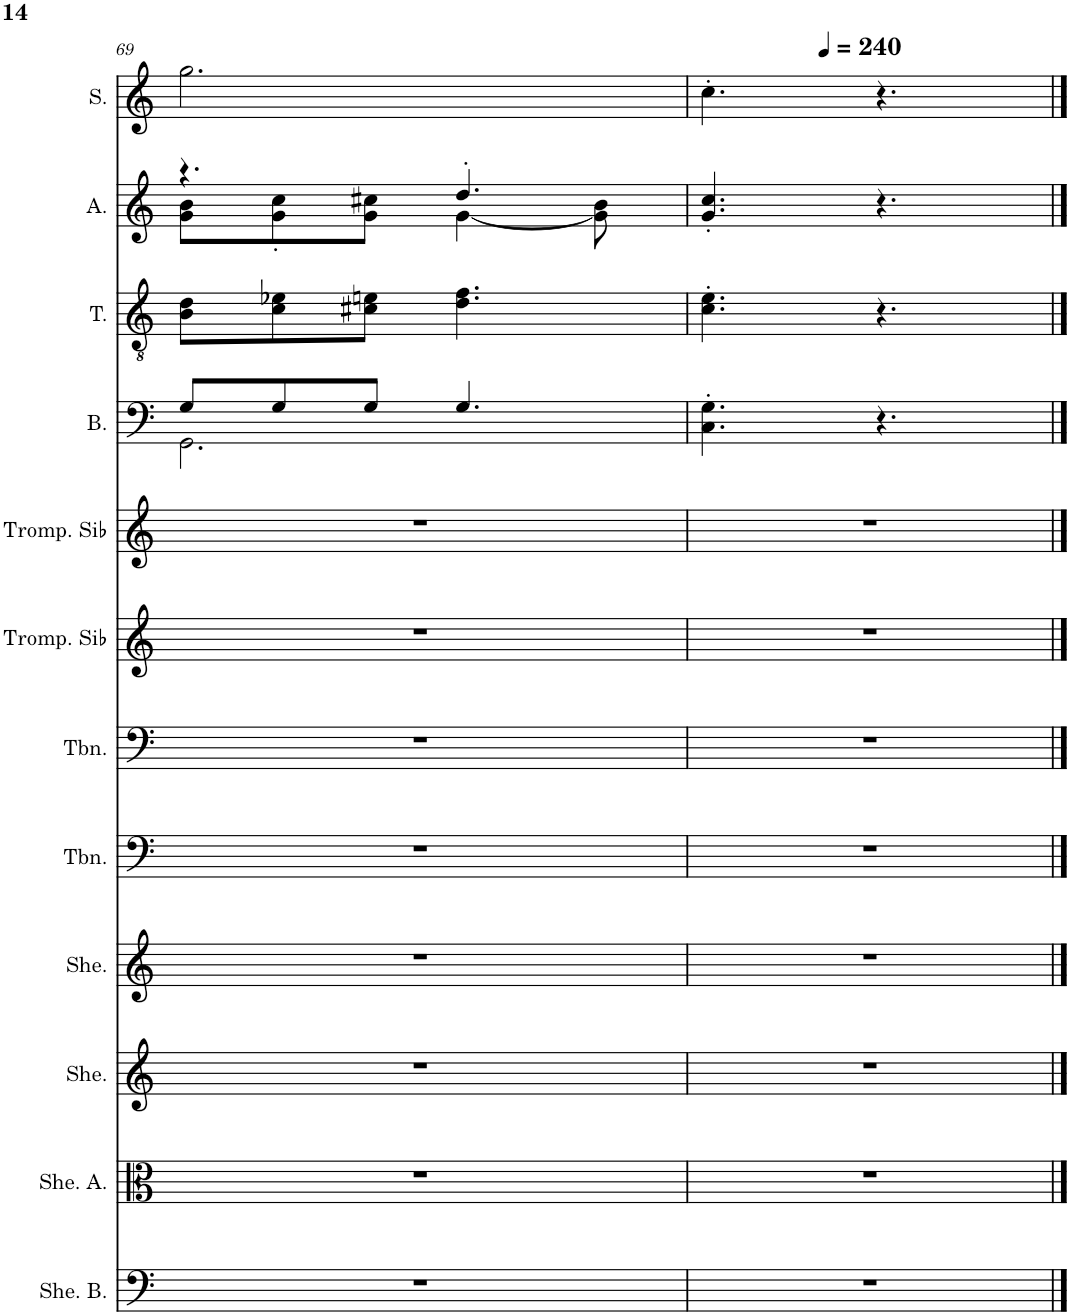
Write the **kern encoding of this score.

**kern	**kern	**kern	**kern	**kern	**kern	**kern	**kern	**kern	**kern	**kern	**kern
*part12	*part11	*part10	*part9	*part8	*part7	*part6	*part5	*part4	*part3	*part2	*part1
*staff12	*staff11	*staff10	*staff9	*staff8	*staff7	*staff6	*staff5	*staff4	*staff3	*staff2	*staff1
*I"Sheng Basse, Harmoniu	*I"Sheng Alto, Harmoniu	*I"Sheng, Harmoniu	*I"Sheng, Reed-Org	*I"Trombone, Solo Bas	*I"Trombone, Solo Ten	*I"Trompette en Sib, Solo Alt	*I"Trompette en Sib, Solo Sop	*I"Basse	*I"Ténor	*I"Alto	*I"Soprano
*I'She. B.	*I'She. A.	*I'She.	*I'She.	*I'Tbn.	*I'Tbn.	*I'Tromp. Sib	*I'Tromp. Sib	*I'B.	*I'T.	*I'A.	*I'S.
!!LO:PB:g=z
*clefF4	*clefC3	*clefG2	*clefG2	*clefF4	*clefF4	*clefG2	*clefG2	*clefG2	*clefGv2	*clefF4	*clefG2
*	*	*	*	*	*	*Trd1c2	*Trd1c2	*	*	*	*
*k[]	*k[]	*k[]	*k[]	*k[]	*k[]	*k[]	*k[]	*k[]	*k[]	*k[]	*k[]
*M6/8	*M6/8	*M6/8	*M6/8	*M6/8	*M6/8	*M6/8	*M6/8	*M6/8	*M6/8	*M6/8	*M6/8
=69	=69	=69	=69	=69	=69	=69	=69	=69	=69	=69	=69
*	*	*	*	*	*	*	*	*^	*	*^	*
2.r	2.r	2.r	2.r	2.r	2.r	2.r	2.r	8G/L	2.GG\	8B\ 8d\L	4.r	8g\ 8b\L	2.gg\
.	.	.	.	.	.	.	.	8G/	.	8c\ 8e-X\	.	8g\' 8cc\'	.
.	.	.	.	.	.	.	.	8G/J	.	8c#X\ 8en\J	.	8g\ 8cc#X\J	.
.	.	.	.	.	.	.	.	4.G/	.	4.d\ 4.f\	4.dd'/	[4g\	.
.	.	.	.	.	.	.	.	.	.	.	.	8g\] 8b\	.
*	*	*	*	*	*	*	*	*v	*v	*	*v	*v	*
=70	=70	=70	=70	=70	=70	=70	=70	=70	=70	=70	=70
*	*	*	*	*	*	*	*	*	*	*	*^
2.r	2.r	2.r	2.r	2.r	2.r	2.r	2.r	4.C\' 4.G\'	4.c\' 4.e\'	4.g/' 4.cc/'	4.cc'\	4ryy
*	*	*	*	*	*	*	*	*	*	*	*MM240	*
.	.	.	.	.	.	.	.	.	.	.	.	2ryy
.	.	.	.	.	.	.	.	4.r	4.r	4.r	4.r	.
*	*	*	*	*	*	*	*	*	*	*	*v	*v
==	==	==	==	==	==	==	==	==	==	==	==
*-	*-	*-	*-	*-	*-	*-	*-	*-	*-	*-	*-
